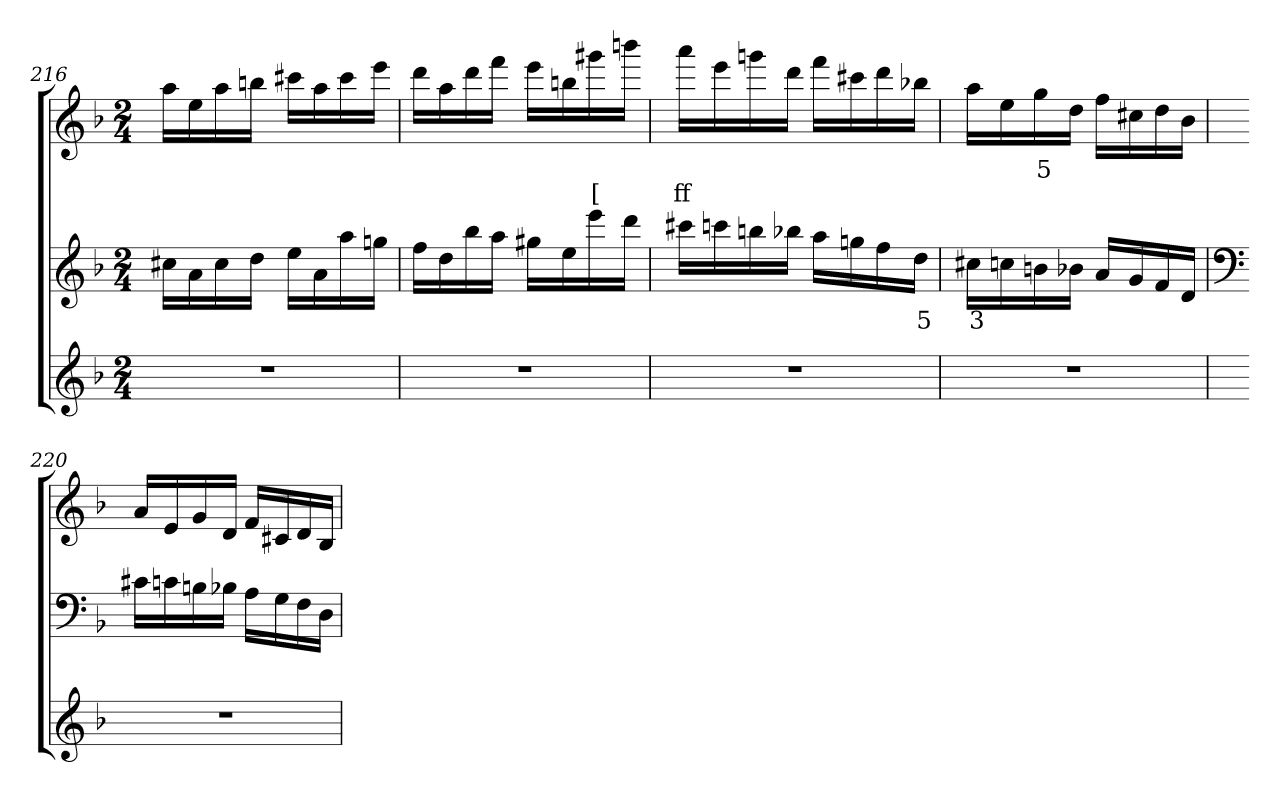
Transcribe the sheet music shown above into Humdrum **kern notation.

**kern	**kern	**text	**kern	**text	**text
*part3	*part2	*part2	*part1	*part1	*part1
*staff3	*staff2	*staff2	*staff1	*staff1	*staff1
*clefG2	*clefG2	*	*clefG2	*	*
*k[b-]	*k[b-]	*	*k[b-]	*	*
*M2/4	*M2/4	*	*M2/4	*	*
=216	=216	=216	=216	=216	=216
2r	16cc#XLL	.	16aaLL	.	.
.	16a	.	16ee	.	.
.	16cc#	.	16aa	.	.
.	16ddJJ	.	16bbnJJ	.	.
.	16eeLL	.	16ccc#XLL	.	.
.	16a	.	16aa	.	.
.	16aa	.	16ccc#	.	.
.	16ggnJJ	.	16eeeJJ	.	.
=217	=217	=217	=217	=217	=217
2r	16ffLL	.	16dddLL	.	.
.	16dd	.	16aa	.	.
.	16bb-	.	16ddd	.	.
.	16aaJJ	.	16fffJJ	.	.
.	16gg#XLL	.	16eeeLL	.	.
.	16ee	.	16bbn	.	.
.	16eee	.	16ggg#X	.	[
.	16dddJJ	.	16bbbnJJ	.	.
=218	=218	=218	=218	=218	=218
2r	16ccc#XLL	.	16aaaLL	.	ff
.	16cccn	.	16eee	.	.
.	16bbn	.	16gggn	.	.
.	16bb-XJJ	.	16dddJJ	.	.
.	16aaLL	.	16fffLL	.	.
.	16ggn	.	16ccc#X	.	.
.	16ff	.	16ddd	.	.
.	16ddJJ	5	16bb-XJJ	.	.
=219	=219	=219	=219	=219	=219
2r	16cc#XLL	3	16aaLL	.	.
.	16ccn	.	16ee	.	.
.	16bn	.	16gg	5	.
.	16b-XJJ	.	16ddJJ	.	.
.	16aLL	.	16ffLL	.	.
.	16g	.	16cc#X	.	.
.	16f	.	16dd	.	.
.	16dJJ	.	16b-JJ	.	.
=220	=220	=220	=220	=220	=220
*	*clefF4	*	*	*	*
2r	16c#XLL	.	16aLL	.	.
.	16cn	.	16e	.	.
.	16Bn	.	16g	.	.
.	16B-XJJ	.	16dJJ	.	.
.	16ALL	.	16fLL	.	.
.	16G	.	16c#X	.	.
.	16F	.	16d	.	.
.	16DJJ	.	16B-JJ	.	.
=	=	=	=	=	=
*-	*-	*-	*-	*-	*-
